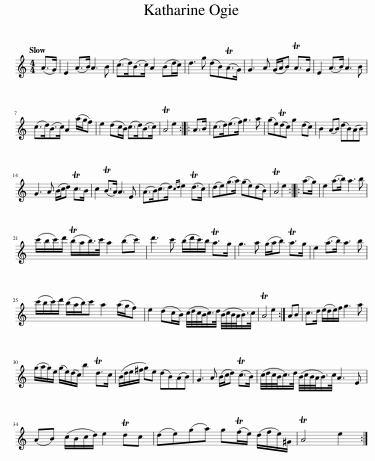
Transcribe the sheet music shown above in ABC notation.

X:1
L:1/8
Q:1/4=120
M:4/4
I:linebreak $
K:C
V:1 treble
V:1
 (A>G) | E2 (A>B) A3 B | (c>d)(B>c) A2 (Bd/c/) | d3 g (dB)(TA>G) | G3 A (G/A/B) TA>G | %5
 E2 (A>B) A3 B |$ (c>d)(B>c) A2 (a/g/f) | e2 (dc/B/) (c>d)(B>c) | TA4 e2 :: A>B | %10
 (c>d)(e>f) g3 a | (ge)(Tdc) g2 (dc) | B2 (AB) (dB)(AB) |$ G3 A (B/c/d) Tc>B | c2 (TB>A) A3 E | %15
 (A>B)(c>d){cd} e2 (Td>c) | (de)(g>a) (ge)(dB) | TA4 e2 :: (a>g) | e2 (a>b) a3 b |$ %20
 (c'/b/c'/)d'/ (Tb/a/b/>)c'/ a2 (bc') | d'3 c' (b/d'/c'/)b/ Ta>g | g3 a (g/a/b) Ta>g | e2 (a>b) a3 b |$ (c'/b/c'/)d'/ (b/a/b/)c' a2 (a/g/f) | %25
 e2 (dc/B/) (c/4d/4c/4B/<c/)d/4 (B/4c/4B/4A/<B/)c/4 | TA4 e2 :| AB | c>d (e/d/e/)f/ g3 a |$ (g/a/g/)e/ (g/e/)(d/c/) b2 Td>c | %30
 (B/d/e/^f/ g)e (dB)(AB) | G3 A (B/c/d) (Tc>B) | (c/4d/4c/4B/<c/)d/4 (B/4c/4B/4A/<B/)c/4 A3 E |$ (AB) (c/B/c/d/) e2 Tdc | (de)(ga) g(Tf/e/) (d/f/e/)^G/ | %35
 TA4 e2 :| %36
